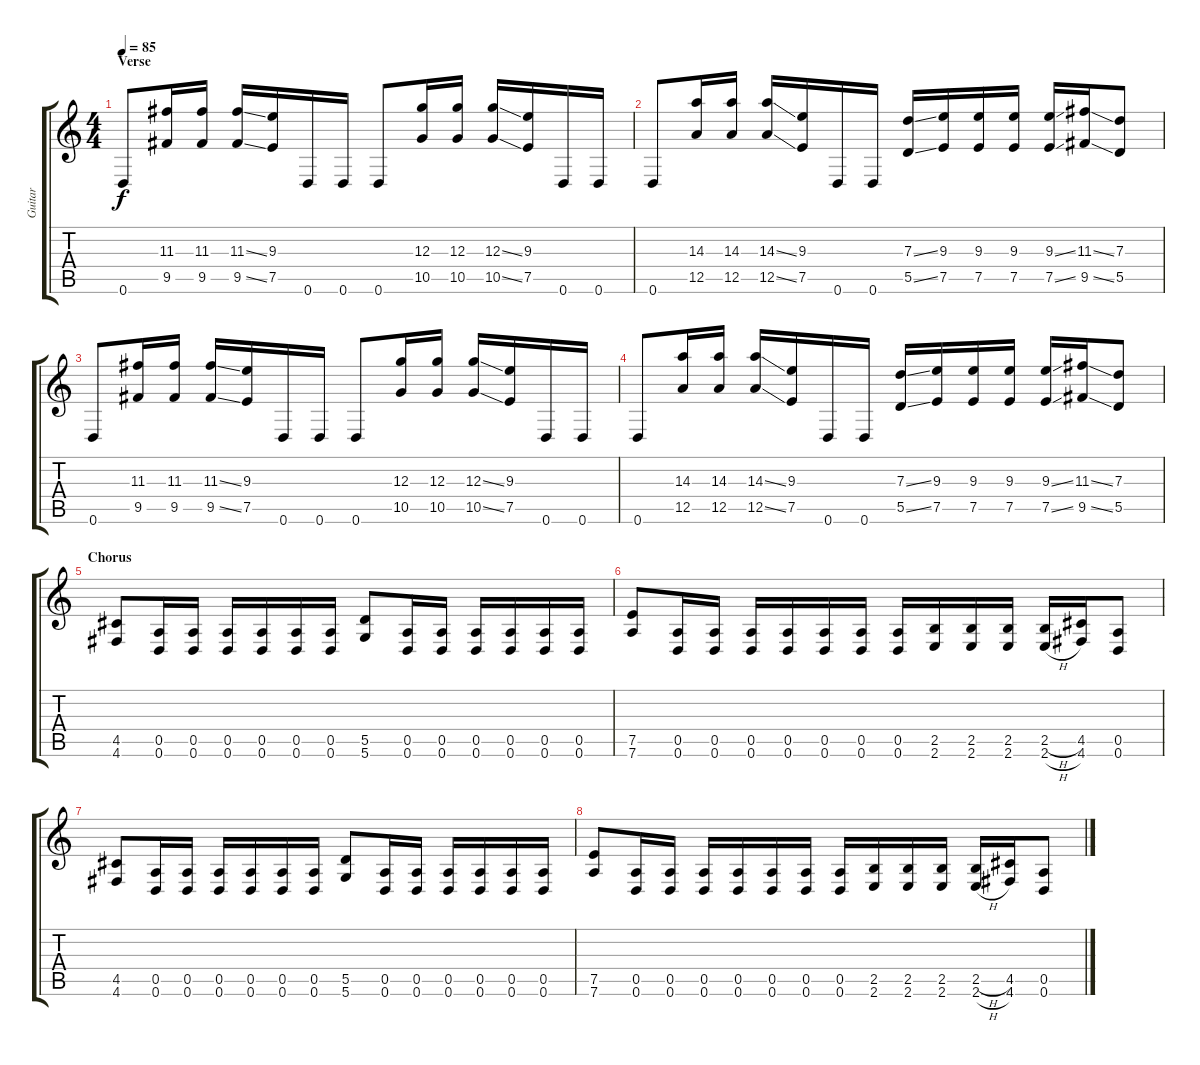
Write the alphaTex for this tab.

\track ("Guitar" "Guitar") {instrument acousticguitarnylon}
\staff {score tabs}
\tuning (E4 B3 G3 D3 A2 D2) {hide}
\ts (4 4)
\section ("" "Verse")
\tempo 85
\clef g2
\ks c
0.6.8{dy f instrument acousticguitarnylon} (11.3 9.5).16 (11.3 9.5).16 (11.3{ss} 9.5{ss}).16 (9.3 7.5).16 0.6.16 0.6.16 0.6.8 (12.3 10.5).16 (12.3 10.5).16 (12.3{ss} 10.5{ss}).16 (9.3 7.5).16 0.6.16 0.6.16 |
0.6.8 (14.3 12.5).16 (14.3 12.5).16 (14.3{ss} 12.5{ss}).16 (9.3 7.5).16 0.6.16 0.6.16 (7.3{ss} 5.5{ss}).16 (9.3 7.5).16 (9.3 7.5).16 (9.3 7.5).16 (9.3{ss} 7.5{ss}).16 (11.3{ss} 9.5{ss}).16 (7.3 5.5).8 |
0.6.8 (11.3 9.5).16 (11.3 9.5).16 (11.3{ss} 9.5{ss}).16 (9.3 7.5).16 0.6.16 0.6.16 0.6.8 (12.3 10.5).16 (12.3 10.5).16 (12.3{ss} 10.5{ss}).16 (9.3 7.5).16 0.6.16 0.6.16 |
0.6.8 (14.3 12.5).16 (14.3 12.5).16 (14.3{ss} 12.5{ss}).16 (9.3 7.5).16 0.6.16 0.6.16 (7.3{ss} 5.5{ss}).16 (9.3 7.5).16 (9.3 7.5).16 (9.3 7.5).16 (9.3{ss} 7.5{ss}).16 (11.3{ss} 9.5{ss}).16 (7.3 5.5).8 |
\section ("" "Chorus")
(4.5 4.6).8{instrument distortionguitar} (0.5 0.6).16 (0.5 0.6).16 (0.5 0.6).16 (0.5 0.6).16 (0.5 0.6).16 (0.5 0.6).16 (5.5 5.6).8 (0.5 0.6).16 (0.5 0.6).16 (0.5 0.6).16 (0.5 0.6).16 (0.5 0.6).16 (0.5 0.6).16 |
(7.5 7.6).8 (0.5 0.6).16 (0.5 0.6).16 (0.5 0.6).16 (0.5 0.6).16 (0.5 0.6).16 (0.5 0.6).16 (0.5 0.6).16 (2.5 2.6).16 (2.5 2.6).16 (2.5 2.6).16 (2.5{h} 2.6{h}).16 (4.5 4.6).16 (0.5 0.6).8 |
(4.5 4.6).8 (0.5 0.6).16 (0.5 0.6).16 (0.5 0.6).16 (0.5 0.6).16 (0.5 0.6).16 (0.5 0.6).16 (5.5 5.6).8 (0.5 0.6).16 (0.5 0.6).16 (0.5 0.6).16 (0.5 0.6).16 (0.5 0.6).16 (0.5 0.6).16 |
(7.5 7.6).8 (0.5 0.6).16 (0.5 0.6).16 (0.5 0.6).16 (0.5 0.6).16 (0.5 0.6).16 (0.5 0.6).16 (0.5 0.6).16 (2.5 2.6).16 (2.5 2.6).16 (2.5 2.6).16 (2.5{h} 2.6{h}).16 (4.5 4.6).16 (0.5 0.6).8
